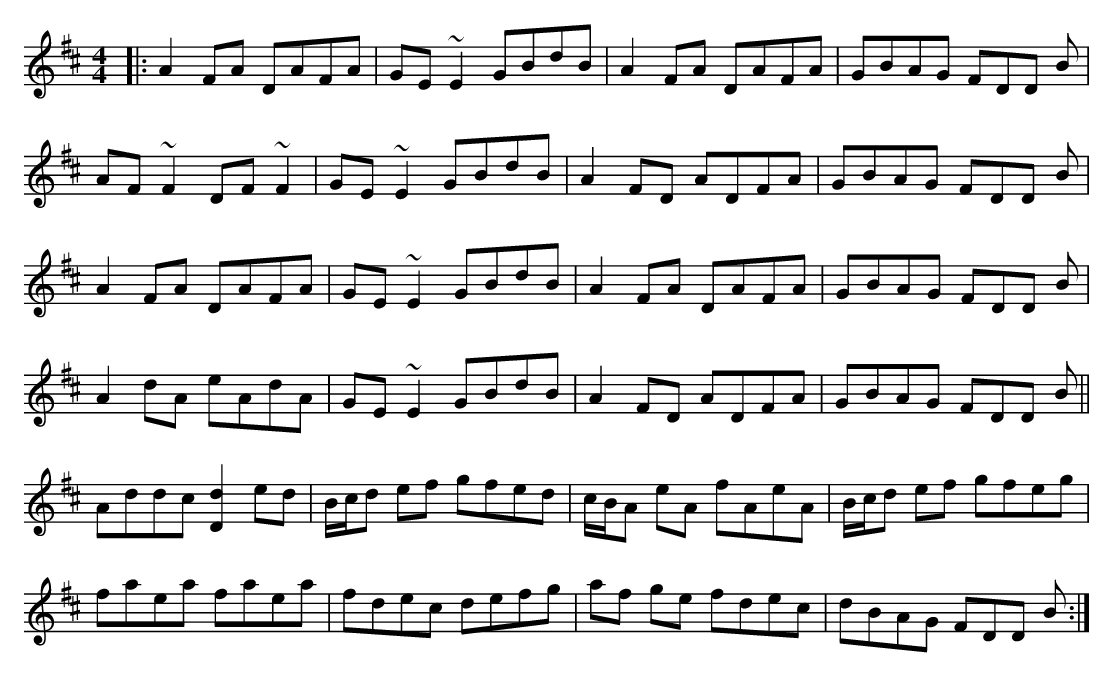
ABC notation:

X:1
M:4/4
K:D
|:A2 FA DAFA|GE~E2 GBdB|A2 FA DAFA|GBAG FDD B|
AF~F2 DF~F2|GE~E2 GBdB|A2FD ADFA|GBAG FDD B|
A2 FA DAFA|GE~E2 GBdB|A2 FA DAFA|GBAG FDD B|
A2dA eAdA|GE~E2 GBdB|A2FD ADFA|GBAG FDD B||
Addc [d2D2] ed|B/c/d ef gfed|c/B/A eA fAeA|B/c/d ef gfeg|
faea faea|fdec defg|af ge fdec|dBAG FDD B:|
